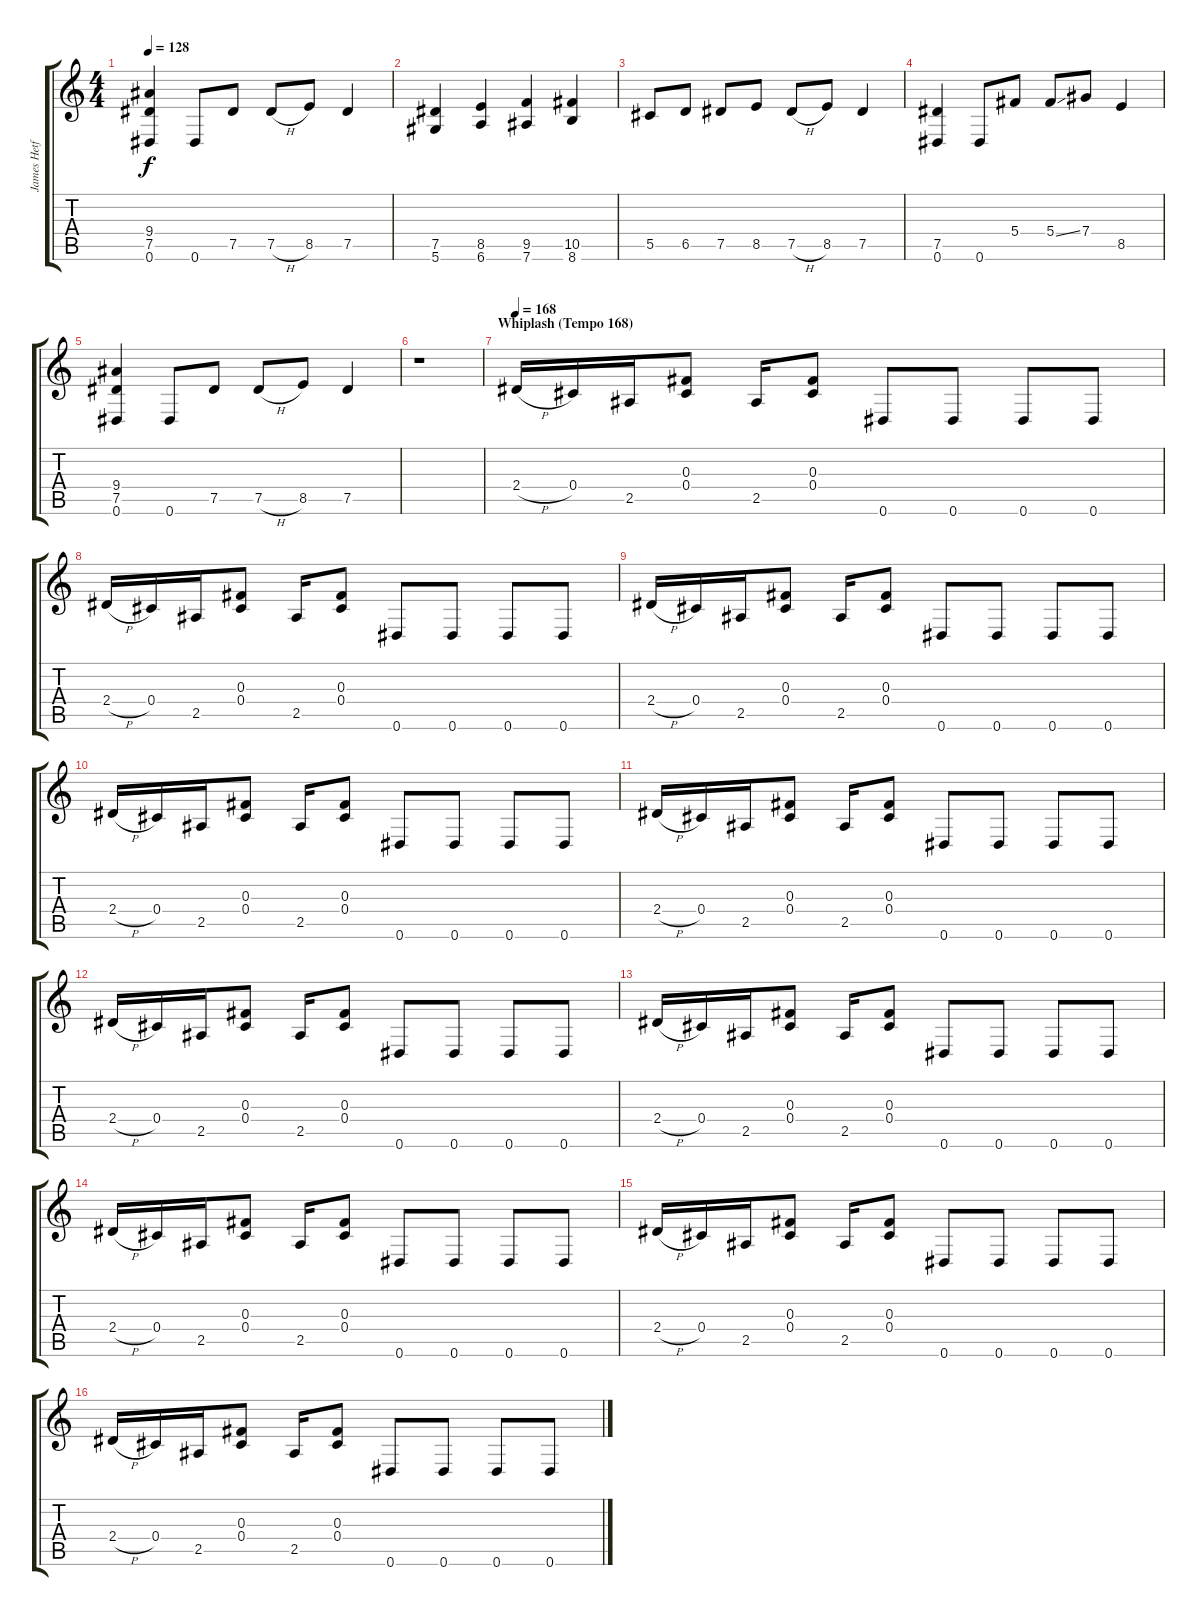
\track ("James Hetfield (Distortion Guitar)" "James Hetf") {instrument distortionguitar}
\staff {score tabs}
\tuning (Eb4 Bb3 Gb3 Db3 Ab2 Eb2) {hide}
\ts (4 4)
\tempo 128
\clef g2
\ks c
(9.4 7.5 0.6).4{dy f} 0.6.8 7.5.8 7.5{h}.8 8.5.8 7.5.4 |
(7.5 5.6).4 (8.5 6.6).4 (9.5 7.6).4 (10.5 8.6).4 |
5.5.8 6.5.8 7.5.8 8.5.8 7.5{h}.8 8.5.8 7.5.4 |
(7.5 0.6).4 0.6.8 5.4.8 5.4{ss}.8 7.4.8 8.5.4 |
(9.4 7.5 0.6).4 0.6.8 7.5.8 7.5{h}.8 8.5.8 7.5.4 |
r.1 |
\section ("" "Whiplash (Tempo 168)")
\tempo 168
2.4{h}.16 0.4.16 2.5.16 (0.3 0.4).8 2.5.16 (0.3 0.4).8 0.6.8 0.6.8 0.6.8 0.6.8 |
2.4{h}.16 0.4.16 2.5.16 (0.3 0.4).8 2.5.16 (0.3 0.4).8 0.6.8 0.6.8 0.6.8 0.6.8 |
2.4{h}.16 0.4.16 2.5.16 (0.3 0.4).8 2.5.16 (0.3 0.4).8 0.6.8 0.6.8 0.6.8 0.6.8 |
2.4{h}.16 0.4.16 2.5.16 (0.3 0.4).8 2.5.16 (0.3 0.4).8 0.6.8 0.6.8 0.6.8 0.6.8 |
2.4{h}.16 0.4.16 2.5.16 (0.3 0.4).8 2.5.16 (0.3 0.4).8 0.6.8 0.6.8 0.6.8 0.6.8 |
2.4{h}.16 0.4.16 2.5.16 (0.3 0.4).8 2.5.16 (0.3 0.4).8 0.6.8 0.6.8 0.6.8 0.6.8 |
2.4{h}.16 0.4.16 2.5.16 (0.3 0.4).8 2.5.16 (0.3 0.4).8 0.6.8 0.6.8 0.6.8 0.6.8 |
2.4{h}.16 0.4.16 2.5.16 (0.3 0.4).8 2.5.16 (0.3 0.4).8 0.6.8 0.6.8 0.6.8 0.6.8 |
2.4{h}.16 0.4.16 2.5.16 (0.3 0.4).8 2.5.16 (0.3 0.4).8 0.6.8 0.6.8 0.6.8 0.6.8 |
2.4{h}.16 0.4.16 2.5.16 (0.3 0.4).8 2.5.16 (0.3 0.4).8 0.6.8 0.6.8 0.6.8 0.6.8
